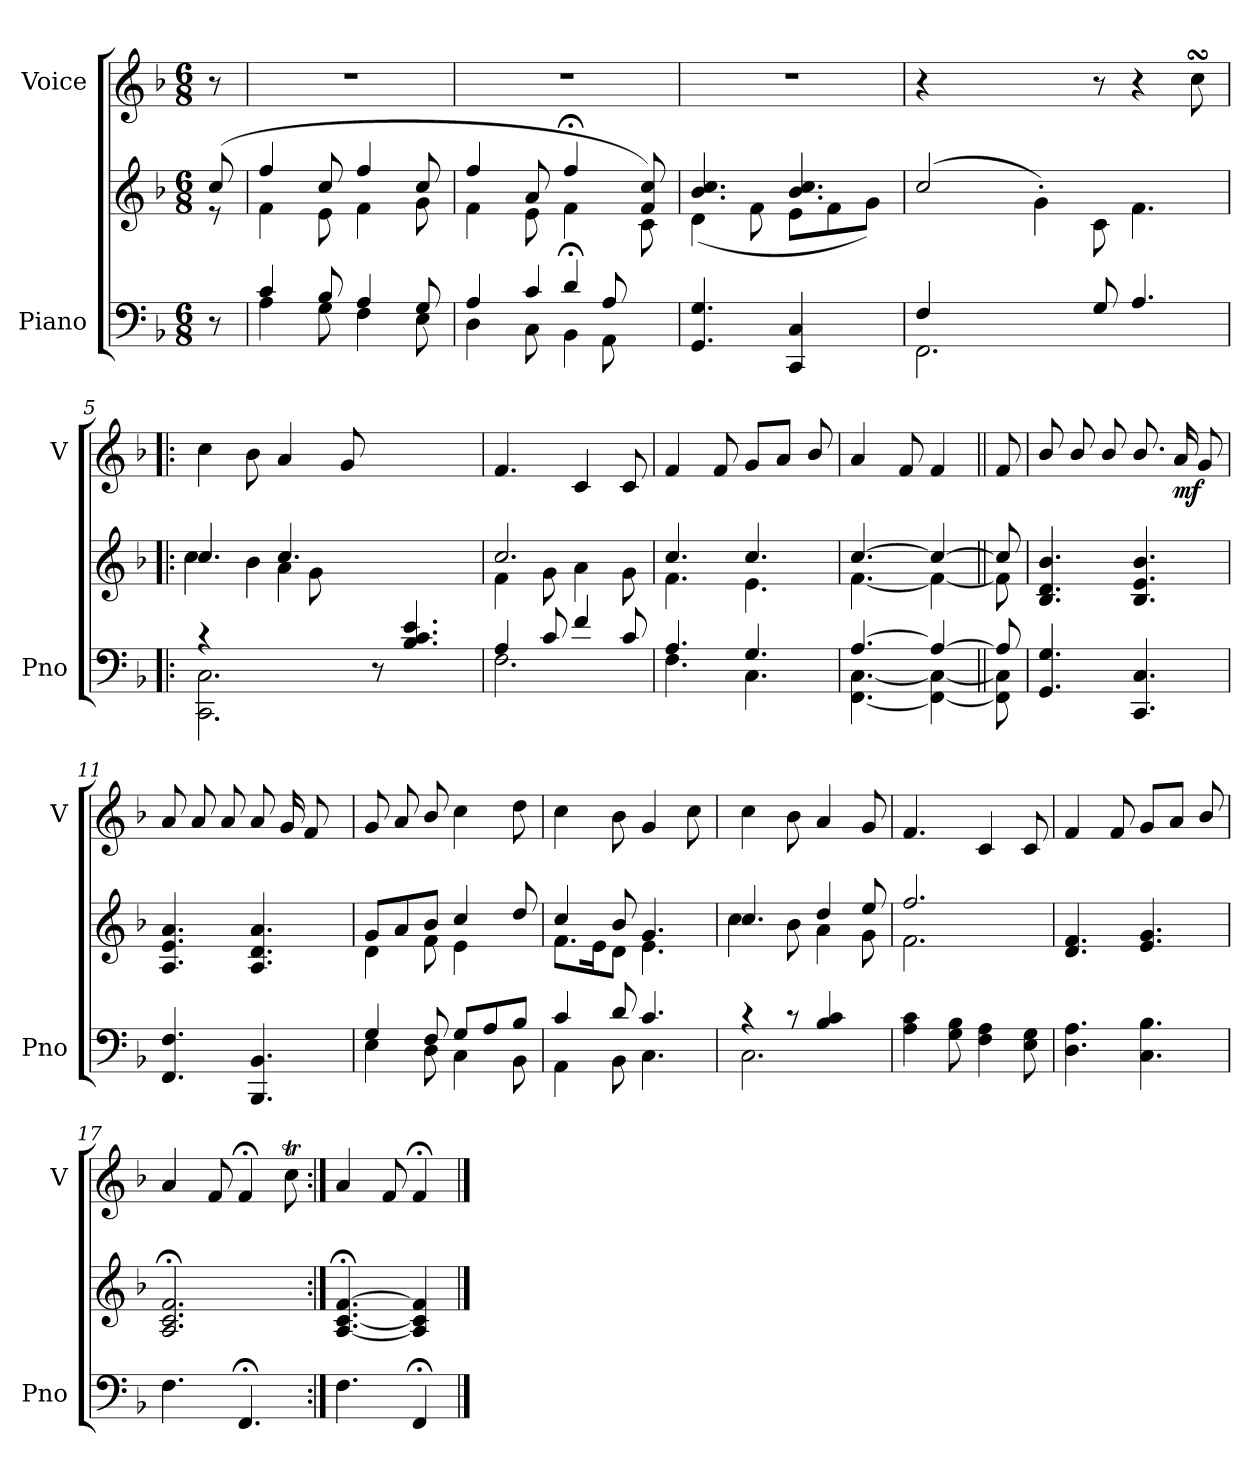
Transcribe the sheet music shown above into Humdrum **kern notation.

**kern	**kern	**kern	**dynam
*part2	*part2	*part1	*part1
*staff3	*staff2	*staff1	*staff1
*I"Piano	*	*I"Voice	*
*I'Pno	*	*I'V	*
*clefF4	*clefG2	*clefG2	*
*k[b-]	*k[b-]	*k[b-]	*
*M6/8	*M6/8	*M6/8	*
=	=	=	=
*	*^	*	*
8r	(>8cc/	8r	8r	.
=1	=1	=1	=1	=1
*^	*	*	*	*
4c/	4A\	4ff/	4f\	2.r	.
8B-/	8G\	8cc/	8e\	.	.
4A/	4F\	4ff/	4f\	.	.
8G/	8E\	8cc/	8g\	.	.
=2	=2	=2	=2	=2	=2
*^	*^	*	*	*	*
4A/	4D\	4.ryy	2ryy	4ff/	4f\	2.r	.
4c/	8C\	.	.	8a/	8e\	.	.
.	4BB-\	4d;/	.	4ff;</	4f\	.	.
8A/	.	.	8AA\	.	.	.	.
8ryy	8ryy	8ryy	8ryy	8f/ 8cc/)	8c\	.	.
*v	*v	*v	*v	*	*	*	*
=3	=3	=3	=3	=3
4.GG/ 4.G/	4.b-/ 4.cc/	(<4d\	2.r	.
.	.	8f\	.	.
4CC/ 4C/	4.b-/ 4.cc/	8e\L	.	.
.	.	8f\	.	.
8ryy	.	8g\J)	.	.
*	*v	*v	*	*
=4	=4	=4	=4
*^	*	*	*
4F/	2.FF\	(<2cc/	4r	.
2ryy	.	.	2ryy	.
.	.	4g'\)	.	.
2ryy	8G/	8c\	8r	.
.	4.A/	4.f\	4r	.
.	.	.	8ccsSSS\	.
!!LO:LB:g=z
=5!|:	=5!|:	=5!|:	=5!|:	=5!|:
*	*	*^	*	*
*	*	*	*^	*	*
4r	2.CC\ 2.C\	4.cc/	4cc\	4.ryy	4cc\	.
2ryy	.	.	4b-\	.	8b-\	.
.	.	4.cc/	.	4a\	4a/	.
.	.	.	8g\	.	.	.
.	.	.	2ryy	2ryy	8g/	.
8r	2ryy	2ryy	.	.	2ryy	.
4.B-/ 4.c/ 4.e/	.	.	.	.	.	.
.	.	.	8ryy	8ryy	.	.
*	*	*	*v	*v	*	*
=6	=6	=6	=6	=6	=6
4A/	2.F\	2.cc/	4f\	4.f/	.
8c/	.	.	8g\	.	.
4f/	.	.	4a\	4c/	.
8c/	.	.	8g\	8c/	.
=7	=7	=7	=7	=7	=7
4.A/	4.F\	4.cc/	4.f\	4f/	.
.	.	.	.	8f/	.
4.G/	4.C\	4.cc/	4.e\	8g/L	.
.	.	.	.	8a/J	.
.	.	.	.	8b-/	.
!!LO:LB:g=z
=8	=8	=8	=8	=8	=8
[>4.A/	[<4.FF\ [<4.C\	[>4.cc/	[<4.f\	4a/	.
.	.	.	.	8f/	.
4A/_	4FF\_ 4C\_	4cc/_	4f\_	4f/	.
=9||	=9||	=9||	=9||	=9||	=9||
8A/]	8FF\] 8C\]	8cc/]	8f\]	8f/	.
*v	*v	*	*	*	*
*	*v	*v	*	*
=10	=10	=10	=10
4.GG/ 4.G/	4.B-/ 4.d/ 4.b-/	8b-/	.
.	.	8b-/	.
.	.	8b-/	.
4.CC/ 4.C/	4.B-/ 4.e/ 4.b-/	8.b-/	.
!	!	!	!LO:DY:b
.	.	16a/	mf
.	.	8g/	.
!!LO:PB:g=z
=11	=11	=11	=11
4.FF/ 4.F/	4.A/ 4.e/ 4.a/	8a/	.
.	.	8a/	.
.	.	8a/	.
4.BBB-/ 4.BB-/	4.A/ 4.d/ 4.a/	8a/	.
.	.	16g/	.
.	.	8f/	.
.	.	16ryy	.
=12	=12	=12	=12
*^	*^	*	*
4G/	4E\	8g/L	4d\	8g/	.
.	.	8a/	.	8a/	.
8F/	8D\	8b-/J	8f\	8b-/	.
8G/L	4C\	4cc/	4e\	4cc\	.
8A/	.	.	.	.	.
8B-/J	8BB-\	8dd/	8ryy	8dd\	.
!!LO:LB:g=z
=13	=13	=13	=13	=13	=13
4c/	4AA\	4cc/	8.f\L	4cc\	.
.	.	.	16e\K	.	.
8d/	8BB-\	8b-/	8d\J	8b-\	.
4.c/	4.C\	4.g/	4.e\	4g/	.
.	.	.	.	8cc\	.
=14	=14	=14	=14	=14	=14
4r	2.C\	4.cc/	4cc\	4cc\	.
8r	.	.	8b-\	8b-\	.
4B-/ 4c/	.	4dd/	4a\	4a/	.
8ryy	.	8ee/	8g\	8g/	.
*v	*v	*	*	*	*
=15	=15	=15	=15	=15
4A\ 4c\	2.ff/	2.f\	4.f/	.
8G\ 8B-\	.	.	.	.
4F\ 4A\	.	.	4c/	.
8E\ 8G\	.	.	8c/	.
*	*v	*v	*	*
!!LO:LB:g=z
=16	=16	=16	=16
4.D\ 4.A\	4.d/ 4.f/	4f/	.
.	.	8f/	.
4.C\ 4.B-\	4.e/ 4.g/	8g/L	.
.	.	8a/J	.
.	.	8b-/	.
=17	=17	=17	=17
4.F\	2.A/;< 2.c/;< 2.f/;<	4a/	.
.	.	8f/	.
4.FF;</	.	4f;</	.
.	.	8ccT\	.
=18:|!	=18:|!	=18:|!	=18:|!
4.F\	[<4.A/;< [<4.c/;< [>4.f/;<	4a/	.
.	.	8f/	.
4FF;</	4A/] 4c/] 4f/]	4f;</	.
==	==	==	==
*-	*-	*-	*-
